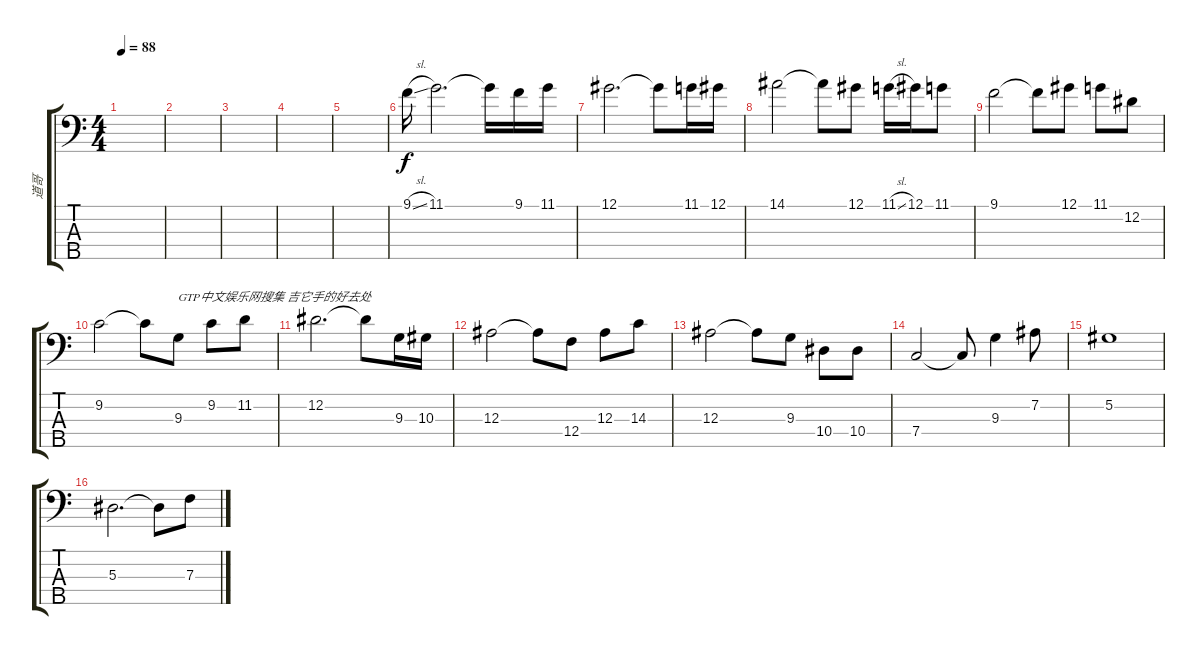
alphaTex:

\track ("道哥" "道哥") {instrument electricbasspick}
\staff {score tabs}
\tuning (Ab2 Eb2 Bb1 F1 C1) {hide}
\ts (4 4)
\tempo 88
\clef f4
\ks c
|
|
|
|
|
9.1{sl}.16 11.1.2{d} 11.1{t}.16 9.1.16 11.1.16 |
12.1.2{d} 12.1{t}.8 11.1.16 12.1.16 |
14.1.2 14.1{t}.8 12.1.8 11.1{sl}.16 12.1.16 11.1.8 |
9.1.2 9.1{t}.8 12.1.8 11.1.8 12.2.8 |
9.2.2 9.2{t}.8 9.3.8{txt "GTP中文娱乐网搜集 吉它手的好去处"} 9.2.8 11.2.8 |
12.2.2{d} 12.2{t}.8 9.3.16 10.3.16 |
12.3.2 12.3{t}.8 12.4.8 12.3.8 14.3.8 |
12.3.2 12.3{t}.8 9.3.8 10.4.8 10.4.8 |
7.4.2 7.4{t}.8 9.3.4 7.2.8 |
5.2.1 |
5.3.2{d} 5.3{t}.8 7.3.8
